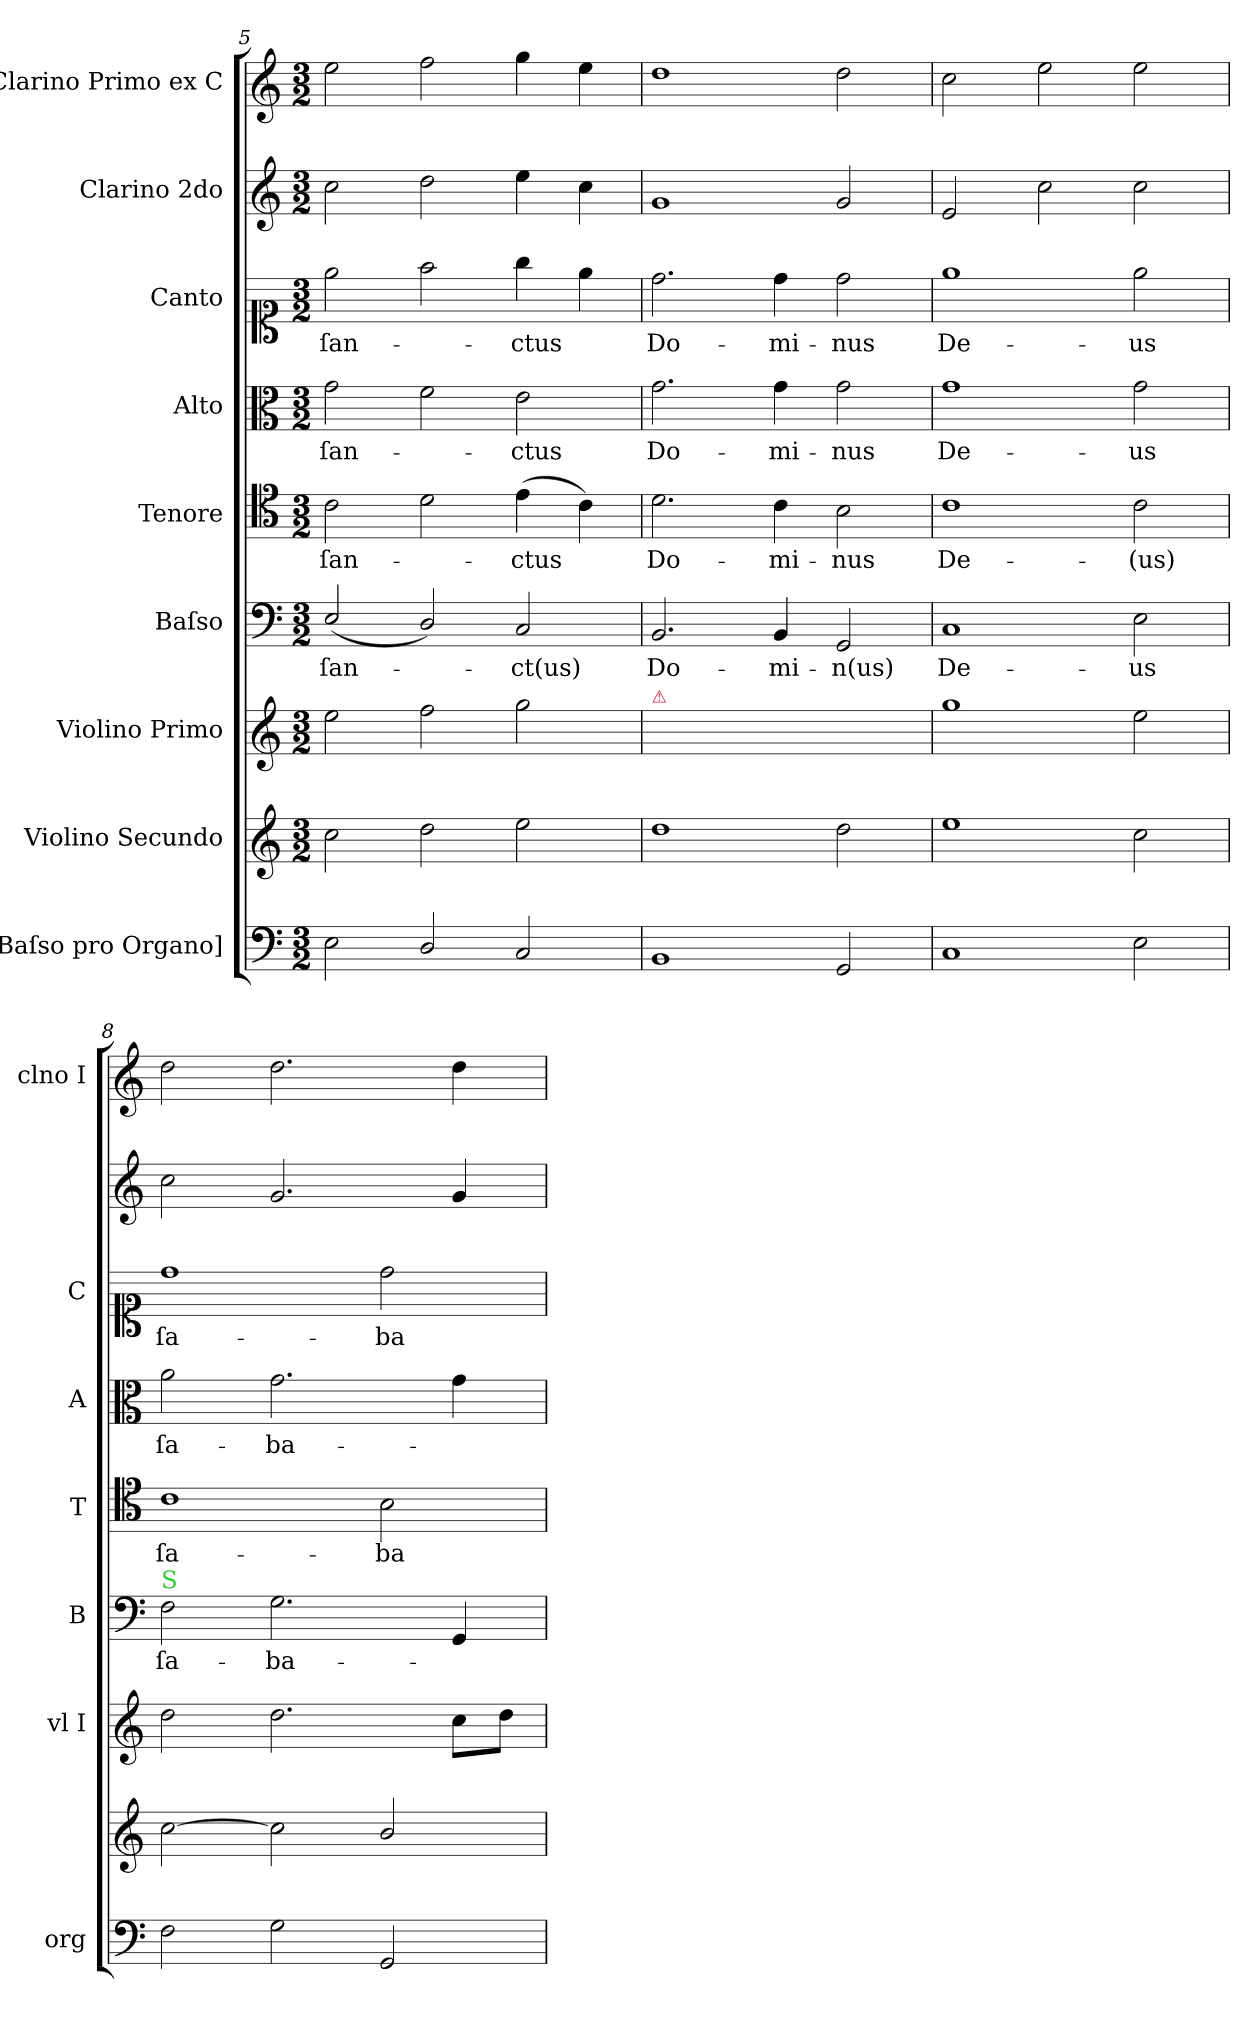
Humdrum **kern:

**kern	**kern	**kern	**kern	**text	**kern	**text	**kern	**text	**kern	**text	**kern	**kern
*part9	*part8	*part7	*part6	*part6	*part5	*part5	*part4	*part4	*part3	*part3	*part2	*part1
*staff9	*staff8	*staff7	*staff6	*staff6	*staff5	*staff5	*staff4	*staff4	*staff3	*staff3	*staff2	*staff1
*I"[Baſso pro Organo]	*I"Violino Secundo	*I"Violino Primo	*I"Baſso	*	*I"Tenore	*	*I"Alto	*	*I"Canto	*	*I"Clarino 2do	*I"Clarino Primo ex C
*I'org	*	*I'vl I	*I'B	*	*I'T	*	*I'A	*	*I'C	*	*	*I'clno I
*clefF4	*clefG2	*clefG2	*clefF4	*	*clefC4	*	*clefC3	*	*clefC1	*	*clefG2	*clefG2
*k[]	*k[]	*k[]	*k[]	*	*k[]	*	*k[]	*	*k[]	*	*k[]	*k[]
*C:	*C:	*C:	*C:	*	*C:	*	*C:	*	*C:	*	*C:	*C:
*M3/2	*M3/2	*M3/2	*M3/2	*	*M3/2	*	*M3/2	*	*M3/2	*	*M3/2	*M3/2
=5	=5	=5	=5	=5	=5	=5	=5	=5	=5	=5	=5	=5
!	!	!	!	!	!	!	!	!LO:LY:i	!	!	!	!
2E\	2cc\	2ee\	(2E/	ſan-	2c\	ſan-	2g\	ſan-	2ee\	ſan-	2cc\	2ee\
2D/	2dd\	2ff\	2D/)	.	2d\	.	2f\	.	2ff\	.	2dd\	2ff\
!	!	!	!	!	!	!	!	!LO:LY:i	!	!	!	!
2C/	2ee\	2gg\	2C/	-ct(us)	(4e\	-ctus	2e\	-ctus	4gg\	-ctus	4ee\	4gg\
.	.	.	.	.	4c\)	.	.	.	4ee\	.	4cc\	4ee\
=6	=6	=6	=6	=6	=6	=6	=6	=6	=6	=6	=6	=6
!	!	!LO:TX:a:color=crimson:t=⚠	!	!	!	!	!	!	!	!	!	!
1BB	1dd	1.ryy	2.BB/	Do-	2.d\	Do-	2.g\	Do-	2.dd\	Do-	1g	1dd
.	.	.	4BB/	-mi-	4c\	-mi-	4g\	-mi-	4dd\	-mi-	.	.
2GG/	2dd\	.	2GG/	-n(us)	2B\	-nus	2g\	-nus	2dd\	-nus	2g/	2dd\
=7	=7	=7	=7	=7	=7	=7	=7	=7	=7	=7	=7	=7
1C	1ee	1gg	1C	De-	1c	De-	1g	De-	1ee	De-	2e/	2cc\
.	.	.	.	.	.	.	.	.	.	.	2cc\	2ee\
2E\	2cc\	2ee\	2E\	-us	2c\	-(us)	2g\	-us	2ee\	-us	2cc\	2ee\
=8	=8	=8	=8	=8	=8	=8	=8	=8	=8	=8	=8	=8
!	!	!	!LO:TX:a:color=limegreen:t=S	!	!	!	!	!	!	!	!	!
2F\	[2cc\	2dd\	2F\	ſa-	1c	ſa-	2a\	ſa-	1dd	ſa-	2cc\	2dd\
2G\	2cc\]	2.dd\	2.G\	-ba-	.	.	2.g\	-ba-	.	.	2.g/	2.dd\
2GG/	2b/	.	.	.	2B\	-ba-	.	.	2dd\	-ba-	.	.
.	.	8cc\L	4GG/	.	.	.	4g\	.	.	.	4g/	4dd\
.	.	8dd\J	.	.	.	.	.	.	.	.	.	.
=	=	=	=	=	=	=	=	=	=	=	=	=
*-	*-	*-	*-	*-	*-	*-	*-	*-	*-	*-	*-	*-
